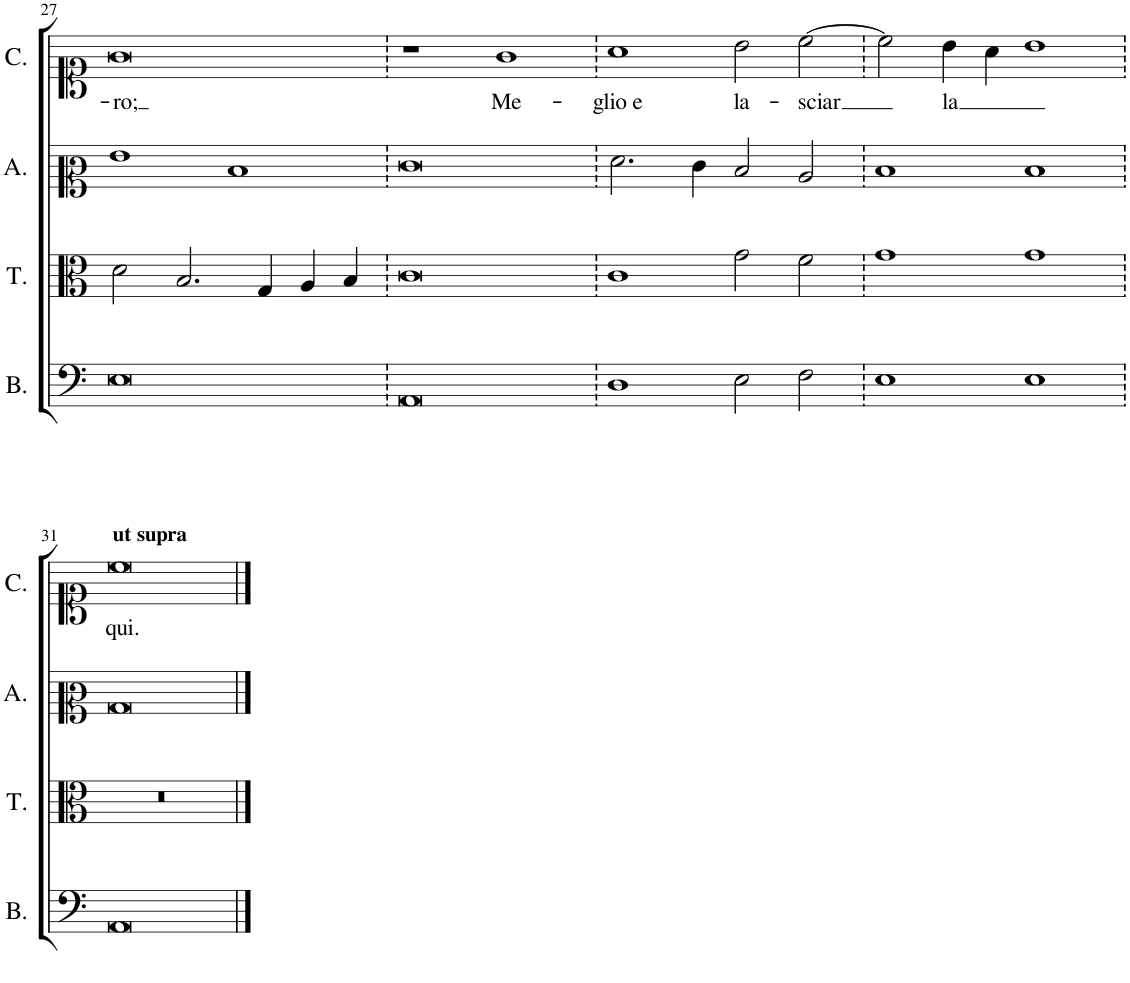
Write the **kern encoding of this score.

**kern	**kern	**kern	**kern	**text
*part4	*part3	*part2	*part1	*part1
*staff4	*staff3	*staff2	*staff1	*staff1
*I"Bassus	*I"Tenor	*I"Altus	*I"Cantus	*
*I'B.	*I'T.	*I'A.	*I'C.	*
!!LO:PB:g=z
*clefF4	*clefC3	*clefC2	*clefC1	*
*k[]	*k[]	*k[]	*k[]	*
*M8/4	*M8/4	*M8/4	*M8/4	*
=27	=27	=27	=27	=27
!	!	!	!	!LO:LY:b
0E	2d\	1g	0g	-ro;
.	2.B/	.	.	.
.	.	1d	.	.
.	4G/	.	.	.
.	4A/	.	.	.
.	4B/	.	.	.
=28	=28	=28	=28	=28
0AA	0c	0e	1r	.
!	!	!	!	!LO:LY:b
.	.	.	1g	Me-
=29	=29	=29	=29	=29
!	!	!	!	!LO:LY:b
1D	1c	2.f\	1a	-glio e
.	.	4e\	.	.
!	!	!	!	!LO:LY:b
2E\	2g\	2d/	2b\	la-
!	!	!	!	!LO:LY:b
2F\	2f\	2c/	[2cc\	-sciar
=30	=30	=30	=30	=30
1E	1g	1d	2cc\]	.
!	!	!	!	!LO:LY:b
.	.	.	4b\	-la
.	.	.	4a\	.
1E	1g	1d	1b	.
!!LO:LB:g=z
=31	=31	=31	=31	=31
!	!	!	!LO:TX:a:B:t=ut supra	!
!	!	!	!	!LO:LY:b
0AA	0r	0B	0cc	qui.
==	==	==	==	==
*-	*-	*-	*-	*-
